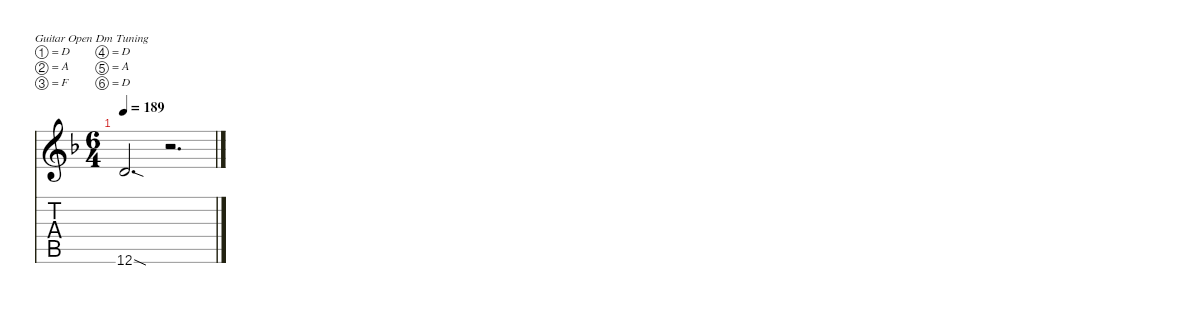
\defaultSystemsLayout 4
\hideDynamics
\bracketExtendMode nobrackets
\singleTrackTrackNamePolicy hidden
\multiTrackTrackNamePolicy hidden
\firstSystemTrackNameMode fullname
\firstSystemTrackNameOrientation horizontal
\otherSystemsTrackNameOrientation horizontal
\track ("Mikael Akerfeldt" "dist.guit.") {defaultSystemsLayout 4 mute instrument distortionguitar}
\staff {score tabs}
\tuning (D4 A3 F3 D3 A2 D2)
\ts (6 4)
\tempo 189
\clef g2
\ks dminor
12.6{sod acc forcenatural}.2{d dy f beam Up} r.2{d beam Up}
